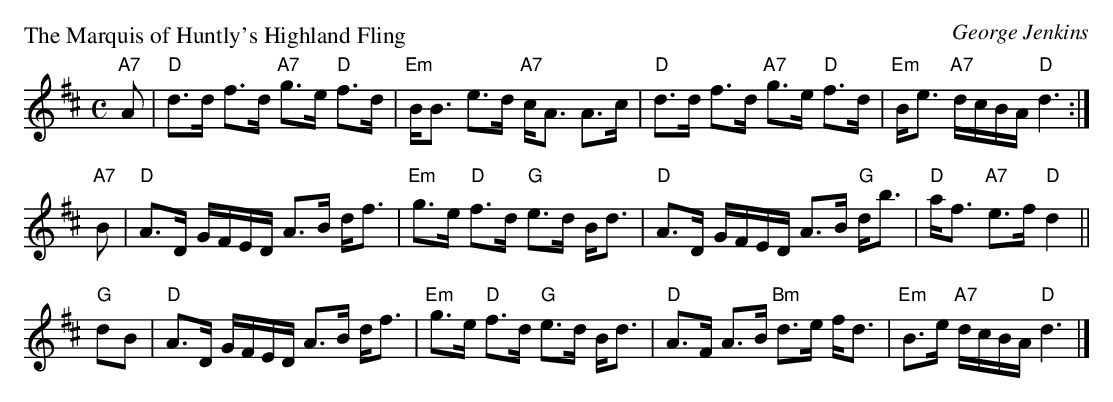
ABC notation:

X:1
P: The Marquis of Huntly's Highland Fling
C: George Jenkins
M: C
L: 1/8
K: D
"A7"A \
| "D"d>d f>d "A7"g>e "D"f>d | "Em"B<B e>d "A7"c<A A>c \
| "D"d>d f>d "A7"g>e "D"f>d | "Em"B<e "A7"d/c/B/A/ "D"d3 :|
"A7"B \
| "D"A>D G/F/E/D/ A>B d<f | "Em"g>e "D"f>d "G"e>d B<d \
| "D"A>D G/F/E/D/ A>B "G"d<b | "D"a<f "A7"e>f "D"d2 ||
"G"dB \
| "D"A>D G/F/E/D/ A>B d<f | "Em"g>e "D"f>d "G"e>d B<d \
| "D"A>F A>B "Bm"d>e f<d | "Em"B>e "A7"d/c/B/A/ "D"d3 |]
